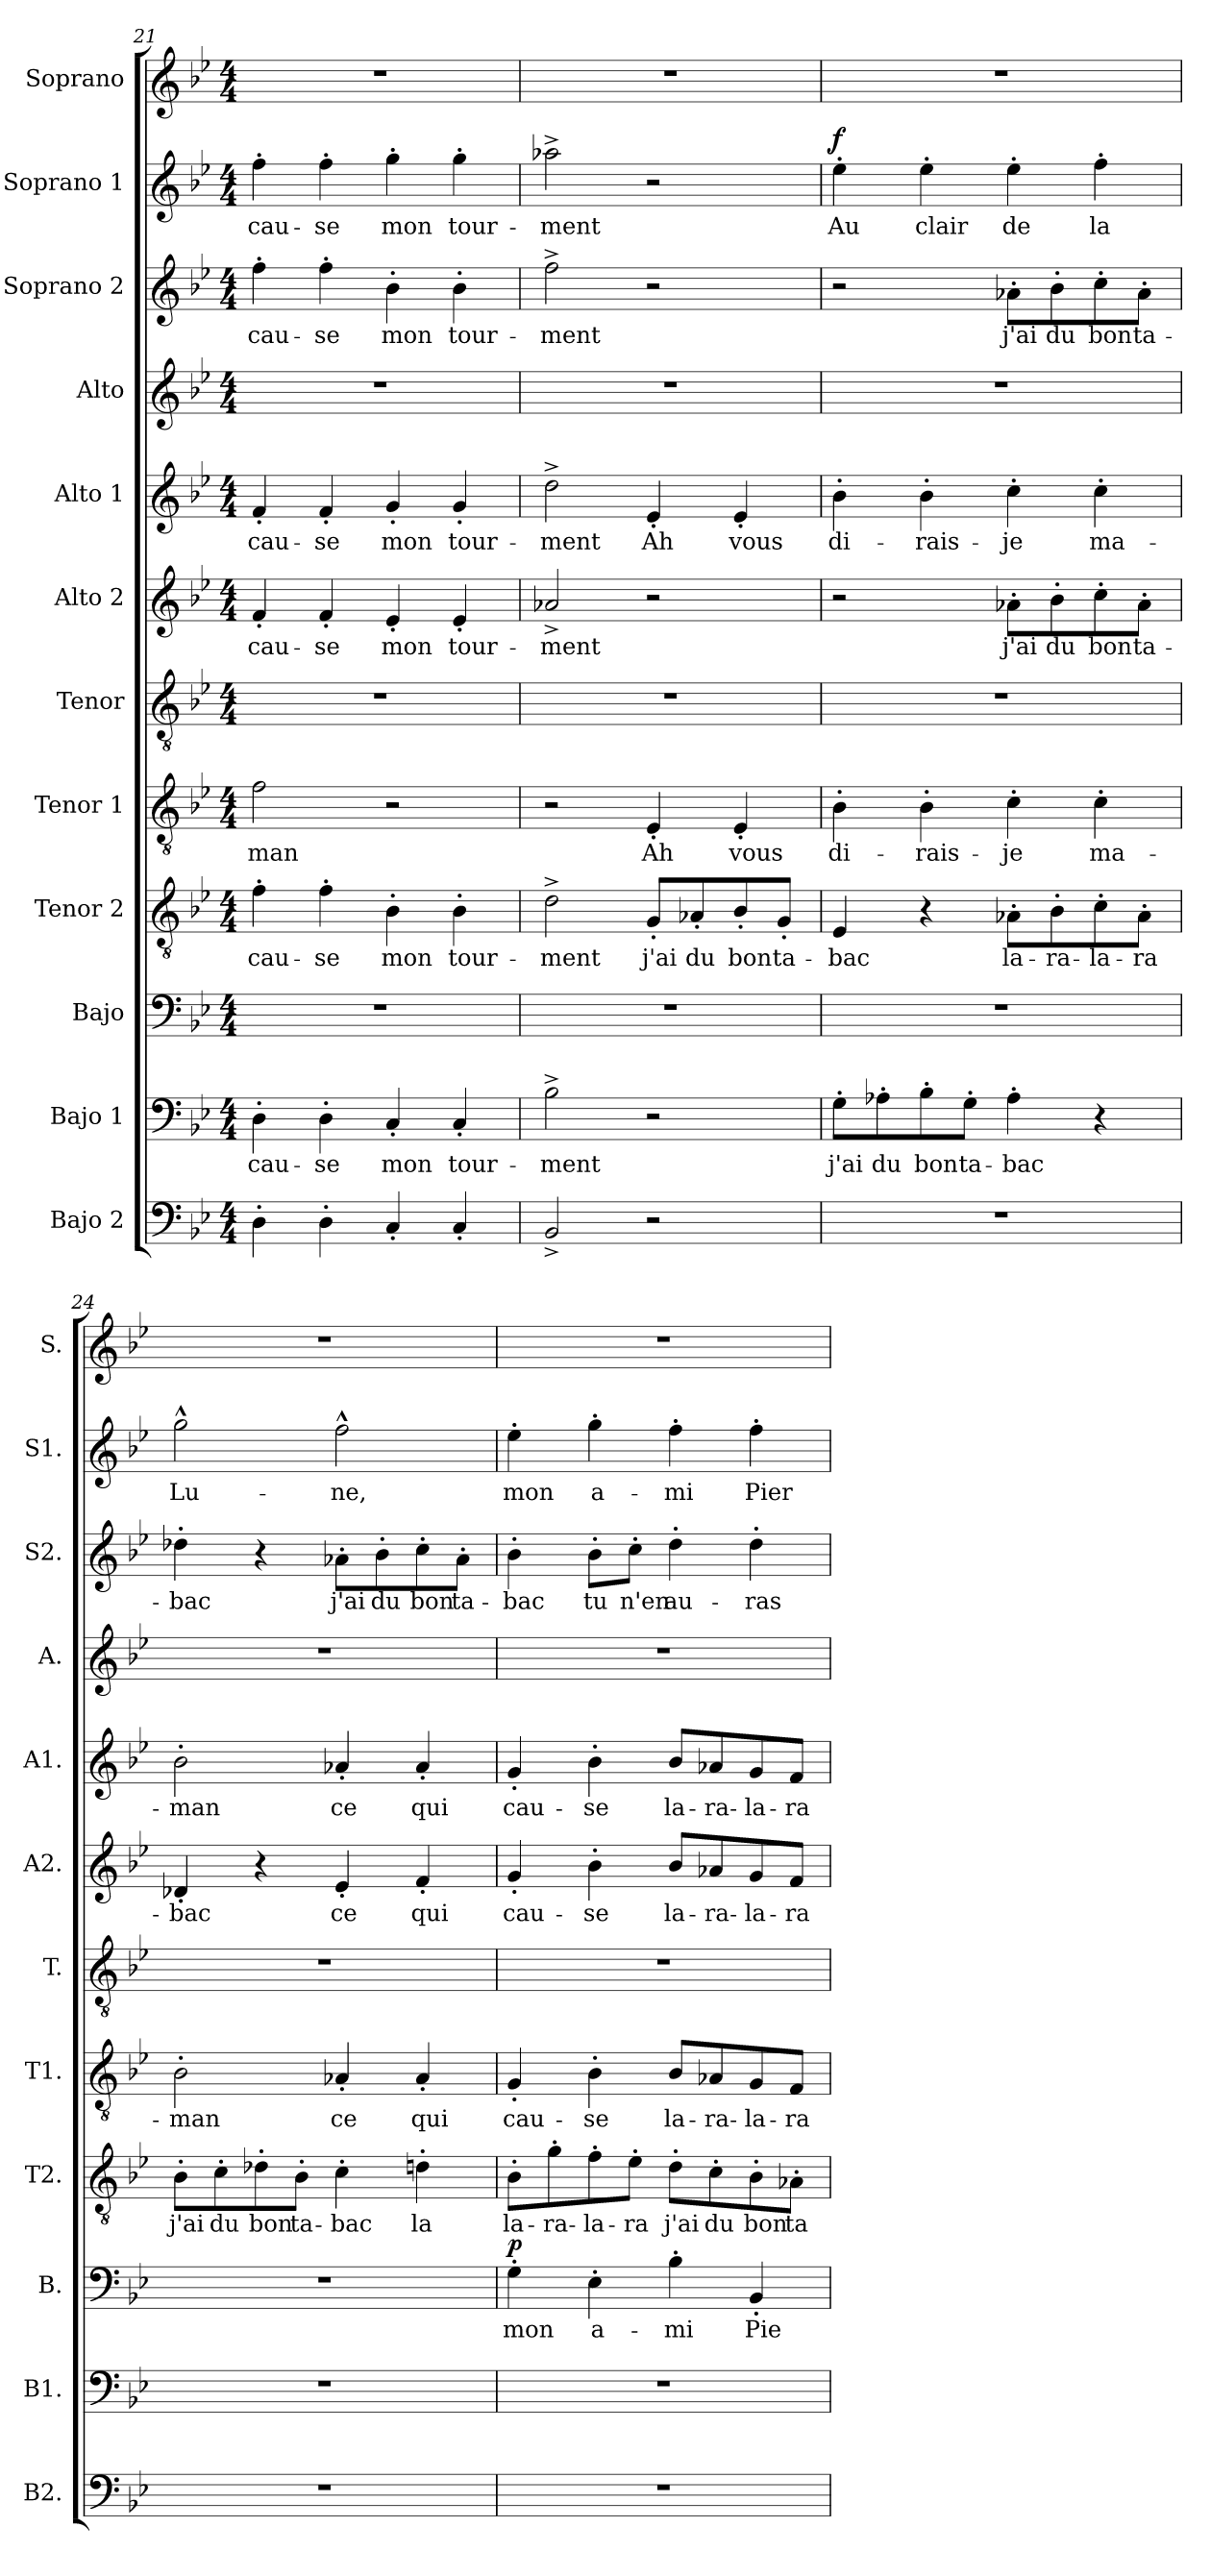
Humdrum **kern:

**kern	**kern	**text	**kern	**text	**dynam	**kern	**text	**kern	**text	**kern	**kern	**text	**kern	**text	**kern	**kern	**text	**kern	**text	**dynam	**kern
*part12	*part11	*part11	*part10	*part10	*part10	*part9	*part9	*part8	*part8	*part7	*part6	*part6	*part5	*part5	*part4	*part3	*part3	*part2	*part2	*part2	*part1
*staff12	*staff11	*staff11	*staff10	*staff10	*staff10	*staff9	*staff9	*staff8	*staff8	*staff7	*staff6	*staff6	*staff5	*staff5	*staff4	*staff3	*staff3	*staff2	*staff2	*staff2	*staff1
*I"Bajo 2	*I"Bajo 1	*	*I"Bajo	*	*	*I"Tenor 2	*	*I"Tenor 1	*	*I"Tenor	*I"Alto 2	*	*I"Alto 1	*	*I"Alto	*I"Soprano 2	*	*I"Soprano 1	*	*	*I"Soprano
*I'B2.	*I'B1.	*	*I'B.	*	*	*I'T2.	*	*I'T1.	*	*I'T.	*I'A2.	*	*I'A1.	*	*I'A.	*I'S2.	*	*I'S1.	*	*	*I'S.
*clefF4	*clefF4	*	*clefF4	*	*	*clefGv2	*	*clefGv2	*	*clefGv2	*clefG2	*	*clefG2	*	*clefG2	*clefG2	*	*clefG2	*	*	*clefG2
*k[b-e-]	*k[b-e-]	*	*k[b-e-]	*	*	*k[b-e-]	*	*k[b-e-]	*	*k[b-e-]	*k[b-e-]	*	*k[b-e-]	*	*k[b-e-]	*k[b-e-]	*	*k[b-e-]	*	*	*k[b-e-]
*M4/4	*M4/4	*	*M4/4	*	*	*M4/4	*	*M4/4	*	*M4/4	*M4/4	*	*M4/4	*	*M4/4	*M4/4	*	*M4/4	*	*	*M4/4
=21	=21	=21	=21	=21	=21	=21	=21	=21	=21	=21	=21	=21	=21	=21	=21	=21	=21	=21	=21	=21	=21
!	!	!LO:LY:b	!	!	!	!	!LO:LY:b	!	!LO:LY:b	!	!	!LO:LY:b	!	!LO:LY:b	!	!	!LO:LY:b	!	!LO:LY:b	!	!
4D'\	4D'\	cau-	1r	.	.	4f'\	cau-	2f\	-man	1r	4f'/	cau-	4f'/	cau-	1r	4ff'\	cau-	4ff'\	cau-	.	1r
!	!	!LO:LY:b	!	!	!	!	!LO:LY:b	!	!	!	!	!LO:LY:b	!	!LO:LY:b	!	!	!LO:LY:b	!	!LO:LY:b	!	!
4D'\	4D'\	-se	.	.	.	4f'\	-se	.	.	.	4f'/	-se	4f'/	-se	.	4ff'\	-se	4ff'\	-se	.	.
!	!	!LO:LY:b	!	!	!	!	!LO:LY:b	!	!	!	!	!LO:LY:b	!	!LO:LY:b	!	!	!LO:LY:b	!	!LO:LY:b	!	!
4C'/	4C'/	mon	.	.	.	4B-'\	mon	2r	.	.	4e-'/	mon	4g'/	mon	.	4b-'\	mon	4gg'\	mon	.	.
!	!	!LO:LY:b	!	!	!	!	!LO:LY:b	!	!	!	!	!LO:LY:b	!	!LO:LY:b	!	!	!LO:LY:b	!	!LO:LY:b	!	!
4C'/	4C'/	tour-	.	.	.	4B-'\	tour-	.	.	.	4e-'/	tour-	4g'/	tour-	.	4b-'\	tour-	4gg'\	tour-	.	.
=22	=22	=22	=22	=22	=22	=22	=22	=22	=22	=22	=22	=22	=22	=22	=22	=22	=22	=22	=22	=22	=22
!	!	!LO:LY:b	!	!	!	!	!LO:LY:b	!	!	!	!	!LO:LY:b	!	!LO:LY:b	!	!	!LO:LY:b	!	!LO:LY:b	!	!
2BB-^/	2B-^\	-ment	1r	.	.	2d^\	-ment	2r	.	1r	2a-X^/	-ment	2dd^\	-ment	1r	2ff^\	-ment	2aa-X^\	-ment	.	1r
!	!	!	!	!	!	!	!LO:LY:b	!	!LO:LY:b	!	!	!	!	!LO:LY:b	!	!	!	!	!	!	!
2r	2r	.	.	.	.	8G'/L	j'ai	4E-'/	Ah	.	2r	.	4e-'/	Ah	.	2r	.	2r	.	.	.
!	!	!	!	!	!	!	!LO:LY:b	!	!	!	!	!	!	!	!	!	!	!	!	!	!
.	.	.	.	.	.	8A-X'/	du	.	.	.	.	.	.	.	.	.	.	.	.	.	.
!	!	!	!	!	!	!	!LO:LY:b	!	!LO:LY:b	!	!	!	!	!LO:LY:b	!	!	!	!	!	!	!
.	.	.	.	.	.	8B-'/	bon	4E-'/	vous	.	.	.	4e-'/	vous	.	.	.	.	.	.	.
!	!	!	!	!	!	!	!LO:LY:b	!	!	!	!	!	!	!	!	!	!	!	!	!	!
.	.	.	.	.	.	8G'/J	ta-	.	.	.	.	.	.	.	.	.	.	.	.	.	.
=23	=23	=23	=23	=23	=23	=23	=23	=23	=23	=23	=23	=23	=23	=23	=23	=23	=23	=23	=23	=23	=23
!	!	!LO:LY:b	!	!	!	!	!LO:LY:b	!	!LO:LY:b	!	!	!	!	!LO:LY:b	!	!	!	!	!LO:LY:b	!LO:DY:a	!
1r	8G'\L	j'ai	1r	.	.	4E-/	-bac	4B-'\	di-	1r	2r	.	4b-'\	di-	1r	2r	.	4ee-'\	Au	f	1r
!	!	!LO:LY:b	!	!	!	!	!	!	!	!	!	!	!	!	!	!	!	!	!	!	!
.	8A-X'\	du	.	.	.	.	.	.	.	.	.	.	.	.	.	.	.	.	.	.	.
!	!	!LO:LY:b	!	!	!	!	!	!	!LO:LY:b	!	!	!	!	!LO:LY:b	!	!	!	!	!LO:LY:b	!	!
.	8B-'\	bon	.	.	.	4r	.	4B-'\	-rais-	.	.	.	4b-'\	-rais-	.	.	.	4ee-'\	clair	.	.
!	!	!LO:LY:b	!	!	!	!	!	!	!	!	!	!	!	!	!	!	!	!	!	!	!
.	8G'\J	ta-	.	.	.	.	.	.	.	.	.	.	.	.	.	.	.	.	.	.	.
!	!	!LO:LY:b	!	!	!	!	!LO:LY:b	!	!LO:LY:b	!	!	!LO:LY:b	!	!LO:LY:b	!	!	!LO:LY:b	!	!LO:LY:b	!	!
.	4A-'\	-bac	.	.	.	8A-X'\L	la-	4c'\	-je	.	8a-X'\L	j'ai	4cc'\	-je	.	8a-X'\L	j'ai	4ee-'\	de	.	.
!	!	!	!	!	!	!	!LO:LY:b	!	!	!	!	!LO:LY:b	!	!	!	!	!LO:LY:b	!	!	!	!
.	.	.	.	.	.	8B-'\	-ra-	.	.	.	8b-'\	du	.	.	.	8b-'\	du	.	.	.	.
!	!	!	!	!	!	!	!LO:LY:b	!	!LO:LY:b	!	!	!LO:LY:b	!	!LO:LY:b	!	!	!LO:LY:b	!	!LO:LY:b	!	!
.	4r	.	.	.	.	8c'\	-la-	4c'\	ma-	.	8cc'\	bon	4cc'\	ma-	.	8cc'\	bon	4ff'\	la	.	.
!	!	!	!	!	!	!	!LO:LY:b	!	!	!	!	!LO:LY:b	!	!	!	!	!LO:LY:b	!	!	!	!
.	.	.	.	.	.	8A-'\J	-ra	.	.	.	8a-'\J	ta-	.	.	.	8a-'\J	ta-	.	.	.	.
!!LO:PB:g=z
=24	=24	=24	=24	=24	=24	=24	=24	=24	=24	=24	=24	=24	=24	=24	=24	=24	=24	=24	=24	=24	=24
!	!	!	!	!	!	!	!LO:LY:b	!	!LO:LY:b	!	!	!LO:LY:b	!	!LO:LY:b	!	!	!LO:LY:b	!	!LO:LY:b	!	!
1r	1r	.	1r	.	.	8B-'\L	j'ai	2B-'\	-man	1r	4d-X'/	-bac	2b-'\	-man	1r	4dd-X'\	-bac	2gg^^\	Lu-	.	1r
!	!	!	!	!	!	!	!LO:LY:b	!	!	!	!	!	!	!	!	!	!	!	!	!	!
.	.	.	.	.	.	8c'\	du	.	.	.	.	.	.	.	.	.	.	.	.	.	.
!	!	!	!	!	!	!	!LO:LY:b	!	!	!	!	!	!	!	!	!	!	!	!	!	!
.	.	.	.	.	.	8d-X'\	bon	.	.	.	4r	.	.	.	.	4r	.	.	.	.	.
!	!	!	!	!	!	!	!LO:LY:b	!	!	!	!	!	!	!	!	!	!	!	!	!	!
.	.	.	.	.	.	8B-'\J	ta-	.	.	.	.	.	.	.	.	.	.	.	.	.	.
!	!	!	!	!	!	!	!LO:LY:b	!	!LO:LY:b	!	!	!LO:LY:b	!	!LO:LY:b	!	!	!LO:LY:b	!	!LO:LY:b	!	!
.	.	.	.	.	.	4c'\	-bac	4A-X'/	ce	.	4e-'/	ce	4a-X'/	ce	.	8a-X'\L	j'ai	2ff^^\	-ne,	.	.
!	!	!	!	!	!	!	!	!	!	!	!	!	!	!	!	!	!LO:LY:b	!	!	!	!
.	.	.	.	.	.	.	.	.	.	.	.	.	.	.	.	8b-'\	du	.	.	.	.
!	!	!	!	!	!	!	!LO:LY:b	!	!LO:LY:b	!	!	!LO:LY:b	!	!LO:LY:b	!	!	!LO:LY:b	!	!	!	!
.	.	.	.	.	.	4dn'\	la	4A-'/	qui	.	4f'/	qui	4a-'/	qui	.	8cc'\	bon	.	.	.	.
!	!	!	!	!	!	!	!	!	!	!	!	!	!	!	!	!	!LO:LY:b	!	!	!	!
.	.	.	.	.	.	.	.	.	.	.	.	.	.	.	.	8a-'\J	ta-	.	.	.	.
=25	=25	=25	=25	=25	=25	=25	=25	=25	=25	=25	=25	=25	=25	=25	=25	=25	=25	=25	=25	=25	=25
!	!	!	!	!LO:LY:b	!LO:DY:a	!	!LO:LY:b	!	!LO:LY:b	!	!	!LO:LY:b	!	!LO:LY:b	!	!	!LO:LY:b	!	!LO:LY:b	!	!
1r	1r	.	4G'\	mon	p	8B-'\L	la-	4G'/	cau-	1r	4g'/	cau-	4g'/	cau-	1r	4b-'\	-bac	4ee-'\	mon	.	1r
!	!	!	!	!	!	!	!LO:LY:b	!	!	!	!	!	!	!	!	!	!	!	!	!	!
.	.	.	.	.	.	8g'\	-ra-	.	.	.	.	.	.	.	.	.	.	.	.	.	.
!	!	!	!	!LO:LY:b	!	!	!LO:LY:b	!	!LO:LY:b	!	!	!LO:LY:b	!	!LO:LY:b	!	!	!LO:LY:b	!	!LO:LY:b	!	!
.	.	.	4E-'\	a-	.	8f'\	-la-	4B-'\	-se	.	4b-'\	-se	4b-'\	-se	.	8b-'\L	tu	4gg'\	a-	.	.
!	!	!	!	!	!	!	!LO:LY:b	!	!	!	!	!	!	!	!	!	!LO:LY:b	!	!	!	!
.	.	.	.	.	.	8e-'\J	-ra	.	.	.	.	.	.	.	.	8cc'\J	n'en	.	.	.	.
!	!	!	!	!LO:LY:b	!	!	!LO:LY:b	!	!LO:LY:b	!	!	!LO:LY:b	!	!LO:LY:b	!	!	!LO:LY:b	!	!LO:LY:b	!	!
.	.	.	4B-'\	-mi	.	8d'\L	j'ai	8B-/L	la-	.	8b-/L	la-	8b-/L	la-	.	4dd'\	au-	4ff'\	-mi	.	.
!	!	!	!	!	!	!	!LO:LY:b	!	!LO:LY:b	!	!	!LO:LY:b	!	!LO:LY:b	!	!	!	!	!	!	!
.	.	.	.	.	.	8c'\	du	8A-X/	-ra-	.	8a-X/	-ra-	8a-X/	-ra-	.	.	.	.	.	.	.
!	!	!	!	!LO:LY:b	!	!	!LO:LY:b	!	!LO:LY:b	!	!	!LO:LY:b	!	!LO:LY:b	!	!	!LO:LY:b	!	!LO:LY:b	!	!
.	.	.	4BB-'/	Pie-	.	8B-'\	bon	8G/	-la-	.	8g/	-la-	8g/	-la-	.	4dd'\	-ras	4ff'\	Pier-	.	.
!	!	!	!	!	!	!	!LO:LY:b	!	!LO:LY:b	!	!	!LO:LY:b	!	!LO:LY:b	!	!	!	!	!	!	!
.	.	.	.	.	.	8A-X'\J	ta-	8F/J	-ra-	.	8f/J	-ra-	8f/J	-ra-	.	.	.	.	.	.	.
=	=	=	=	=	=	=	=	=	=	=	=	=	=	=	=	=	=	=	=	=	=
*-	*-	*-	*-	*-	*-	*-	*-	*-	*-	*-	*-	*-	*-	*-	*-	*-	*-	*-	*-	*-	*-
